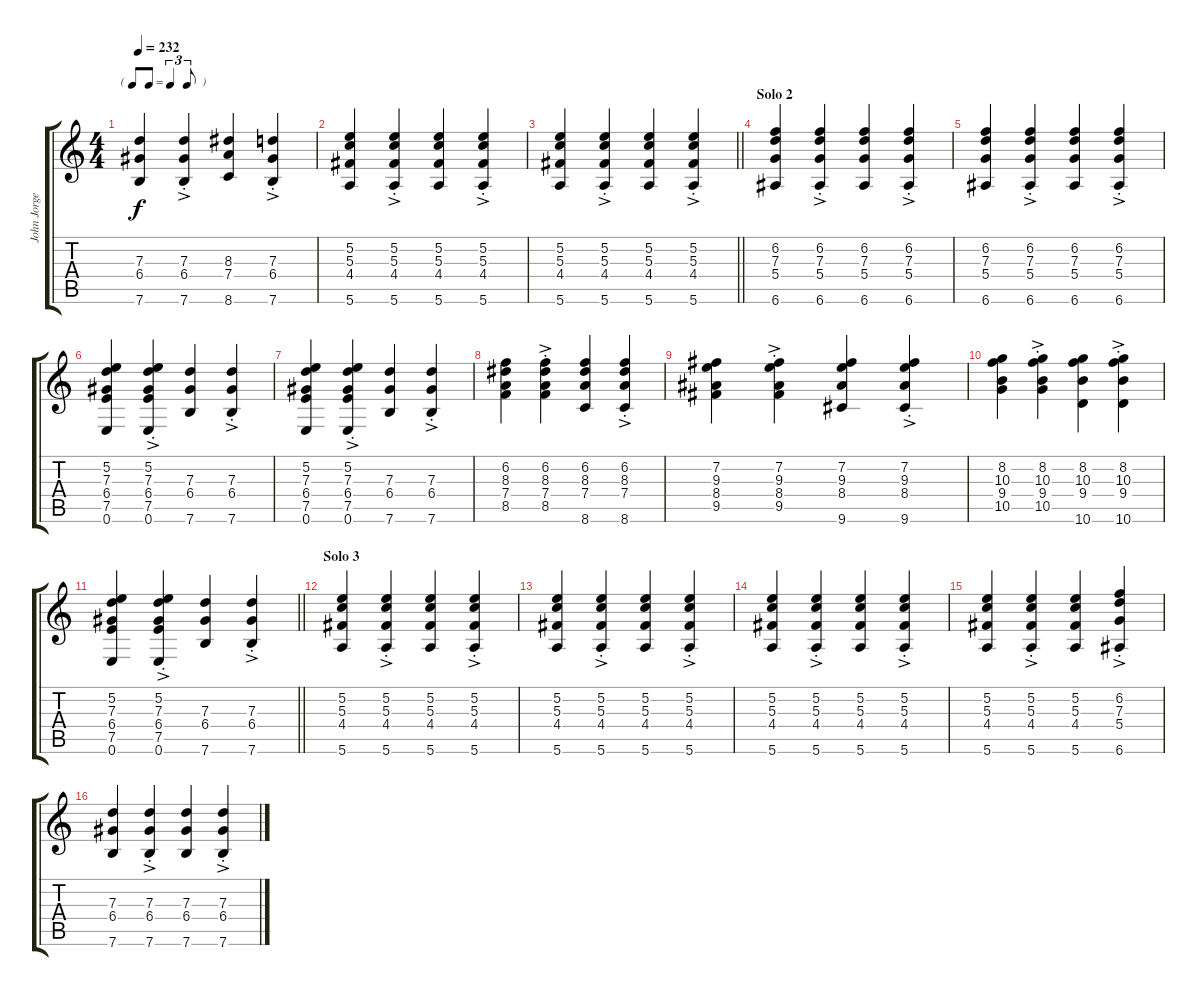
\track ("John Jorgenson - Rhythm 2" "John Jorge") {instrument acousticguitarsteel}
\staff {score tabs}
\tuning (E4 B3 G3 D3 A2 E2) {hide}
\ts (4 4)
\tf triplet8th
\tempo 232
\clef g2
\ks c
(7.3 6.4 7.6).4{dy f} (7.3{ac st} 6.4{ac st} 7.6{ac st}).4 (8.3 7.4 8.6).4 (7.3{ac st} 6.4{ac st} 7.6{ac st}).4 |
(5.2 5.3 4.4 5.6).4 (5.2{ac st} 5.3{ac st} 4.4{ac st} 5.6{ac st}).4 (5.2 5.3 4.4 5.6).4 (5.2{ac st} 5.3{ac st} 4.4{ac st} 5.6{ac st}).4 |
\barLineRight lightlight
(5.2 5.3 4.4 5.6).4 (5.2{ac st} 5.3{ac st} 4.4{ac st} 5.6{ac st}).4 (5.2 5.3 4.4 5.6).4 (5.2{ac st} 5.3{ac st} 4.4{ac st} 5.6{ac st}).4 |
\section ("" "Solo 2")
(6.2 7.3 5.4 6.6).4 (6.2{ac st} 7.3{ac st} 5.4{ac st} 6.6{ac st}).4 (6.2 7.3 5.4 6.6).4 (6.2{ac st} 7.3{ac st} 5.4{ac st} 6.6{ac st}).4 |
(6.2 7.3 5.4 6.6).4 (6.2{ac st} 7.3{ac st} 5.4{ac st} 6.6{ac st}).4 (6.2 7.3 5.4 6.6).4 (6.2{ac st} 7.3{ac st} 5.4{ac st} 6.6{ac st}).4 |
(5.2 7.3 6.4 7.5 0.6).4 (5.2{ac st} 7.3{ac st} 6.4{ac st} 7.5{ac st} 0.6{ac st}).4 (7.3 6.4 7.6).4 (7.3{ac st} 6.4{ac st} 7.6{ac st}).4 |
(5.2 7.3 6.4 7.5 0.6).4 (5.2{ac st} 7.3{ac st} 6.4{ac st} 7.5{ac st} 0.6{ac st}).4 (7.3 6.4 7.6).4 (7.3{ac st} 6.4{ac st} 7.6{ac st}).4 |
(6.2 8.3 7.4 8.5).4 (6.2{ac st} 8.3{ac st} 7.4{ac st} 8.5{ac st}).4 (6.2 8.3 7.4 8.6).4 (6.2{ac st} 8.3{ac st} 7.4{ac st} 8.6{ac st}).4 |
(7.2 9.3 8.4 9.5).4 (7.2{ac st} 9.3{ac st} 8.4{ac st} 9.5{ac st}).4 (7.2 9.3 8.4 9.6).4 (7.2{ac st} 9.3{ac st} 8.4{ac st} 9.6{ac st}).4 |
(8.2 10.3 9.4 10.5).4 (8.2{ac st} 10.3{ac st} 9.4{ac st} 10.5{ac st}).4 (8.2 10.3 9.4 10.6).4 (8.2{ac st} 10.3{ac st} 9.4{ac st} 10.6{ac st}).4 |
\barLineRight lightlight
(5.2 7.3 6.4 7.5 0.6).4 (5.2{ac st} 7.3{ac st} 6.4{ac st} 7.5{ac st} 0.6{ac st}).4 (7.3 6.4 7.6).4 (7.3{ac st} 6.4{ac st} 7.6{ac st}).4 |
\section ("" "Solo 3")
(5.2 5.3 4.4 5.6).4 (5.2{ac st} 5.3{ac st} 4.4{ac st} 5.6{ac st}).4 (5.2 5.3 4.4 5.6).4 (5.2{ac st} 5.3{ac st} 4.4{ac st} 5.6{ac st}).4 |
(5.2 5.3 4.4 5.6).4 (5.2{ac st} 5.3{ac st} 4.4{ac st} 5.6{ac st}).4 (5.2 5.3 4.4 5.6).4 (5.2{ac st} 5.3{ac st} 4.4{ac st} 5.6{ac st}).4 |
(5.2 5.3 4.4 5.6).4 (5.2{ac st} 5.3{ac st} 4.4{ac st} 5.6{ac st}).4 (5.2 5.3 4.4 5.6).4 (5.2{ac st} 5.3{ac st} 4.4{ac st} 5.6{ac st}).4 |
(5.2 5.3 4.4 5.6).4 (5.2{ac st} 5.3{ac st} 4.4{ac st} 5.6{ac st}).4 (5.2 5.3 4.4 5.6).4 (6.2{ac st} 7.3{ac st} 5.4{ac st} 6.6{ac st}).4 |
(7.3 6.4 7.6).4 (7.3{ac st} 6.4{ac st} 7.6{ac st}).4 (7.3 6.4 7.6).4 (7.3{ac st} 6.4{ac st} 7.6{ac st}).4
